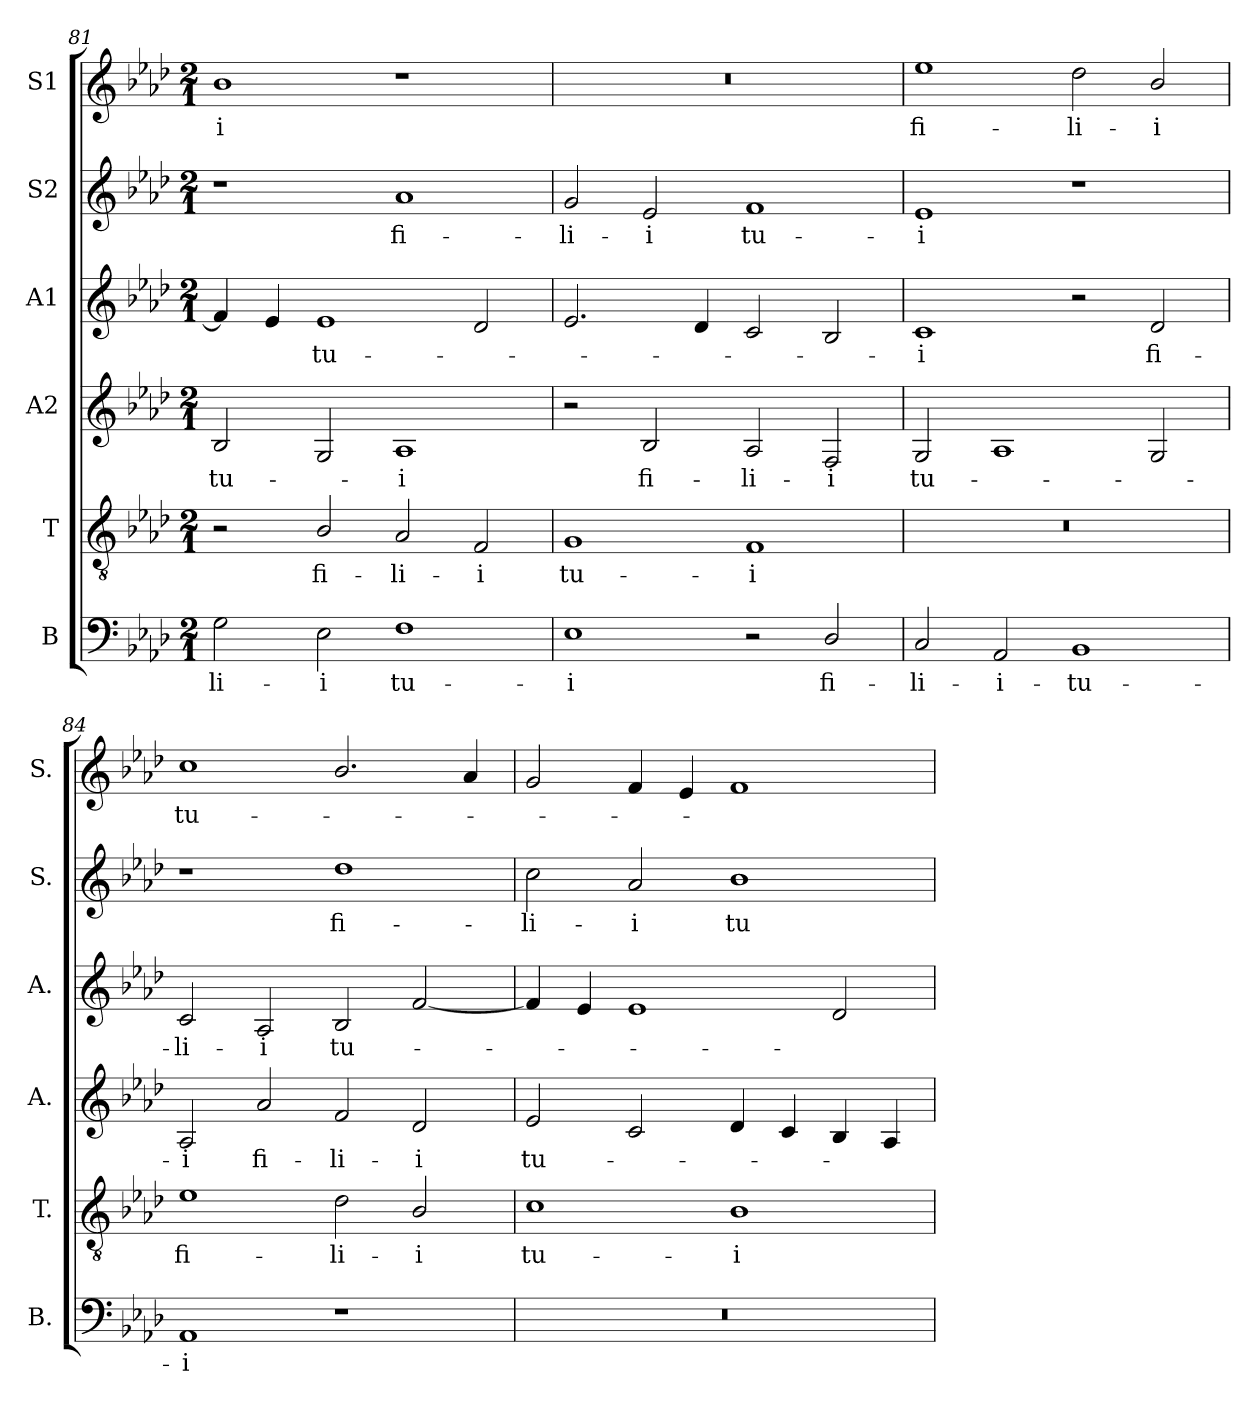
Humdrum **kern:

**kern	**text	**kern	**text	**kern	**text	**kern	**text	**kern	**text	**kern	**text
*part6	*part6	*part5	*part5	*part4	*part4	*part3	*part3	*part2	*part2	*part1	*part1
*staff6	*staff6	*staff5	*staff5	*staff4	*staff4	*staff3	*staff3	*staff2	*staff2	*staff1	*staff1
*I"B	*	*I"T	*	*I"A2	*	*I"A1	*	*I"S2	*	*I"S1	*
*I'B.	*	*I'T.	*	*I'A.	*	*I'A.	*	*I'S.	*	*I'S.	*
*clefF4	*	*clefGv2	*	*clefG2	*	*clefG2	*	*clefG2	*	*clefG2	*
*	*	*ITrd7c12	*	*	*	*	*	*	*	*	*
*k[b-e-a-d-]	*	*k[b-e-a-d-]	*	*k[b-e-a-d-]	*	*k[b-e-a-d-]	*	*k[b-e-a-d-]	*	*k[b-e-a-d-]	*
*A-:	*	*A-:	*	*A-:	*	*A-:	*	*A-:	*	*A-:	*
*M2/1	*	*M2/1	*	*M2/1	*	*M2/1	*	*M2/1	*	*M2/1	*
=81	=81	=81	=81	=81	=81	=81	=81	=81	=81	=81	=81
!	!LO:LY:b:color=#000000	!	!	!	!	!	!	!	!	!	!
!	!	!	!	!	!LO:LY:b:color=#000000	!	!	!	!	!	!
!	!	!	!	!	!	!	!	!	!	!	!LO:LY:b:color=#000000
2Gi\	-li-	2r	.	2B-i/	tu-	4fi/]	.	1r	.	1b-i	-i
.	.	.	.	.	.	4e-i/	.	.	.	.	.
!	!LO:LY:b:color=#000000	!	!	!	!	!	!	!	!	!	!
!	!	!	!LO:LY:b:color=#000000	!	!	!	!	!	!	!	!
!	!	!	!	!	!	!	!LO:LY:b:color=#000000	!	!	!	!
2E-i\	-i	2BB-i/	fi-	2Gi/	.	1e-i	tu-	.	.	.	.
!	!LO:LY:b:color=#000000	!	!	!	!	!	!	!	!	!	!
!	!	!	!LO:LY:b:color=#000000	!	!	!	!	!	!	!	!
!	!	!	!	!	!LO:LY:b:color=#000000	!	!	!	!	!	!
!	!	!	!	!	!	!	!	!	!LO:LY:b:color=#000000	!	!
1Fi	tu-	2AA-i/	-li-	1A-i	-i	.	.	1a-i	fi-	1r	.
!	!	!	!LO:LY:b:color=#000000	!	!	!	!	!	!	!	!
.	.	2FFi/	-i	.	.	2d-i/	.	.	.	.	.
!!LO:LB:g=z
=82	=82	=82	=82	=82	=82	=82	=82	=82	=82	=82	=82
!	!LO:LY:b:color=#000000	!	!	!	!	!	!	!	!	!	!
!	!	!	!LO:LY:b:color=#000000	!	!	!	!	!	!	!	!
!	!	!	!	!	!	!	!	!	!LO:LY:b:color=#000000	!LO:N:vis=1	!
1E-i	-i	1GGi	tu-	2r	.	2.e-i/	.	2gi/	-li-	0r	.
!	!	!	!	!	!LO:LY:b:color=#000000	!	!	!	!	!	!
!	!	!	!	!	!	!	!	!	!LO:LY:b:color=#000000	!	!
.	.	.	.	2B-i/	fi-	.	.	2e-i/	-i	.	.
.	.	.	.	.	.	4d-i/	.	.	.	.	.
!	!	!	!LO:LY:b:color=#000000	!	!	!	!	!	!	!	!
!	!	!	!	!	!LO:LY:b:color=#000000	!	!	!	!	!	!
!	!	!	!	!	!	!	!	!	!LO:LY:b:color=#000000	!	!
2r	.	1FFi	-i	2A-i/	-li-	2ci/	.	1fi	tu-	.	.
!	!LO:LY:b:color=#000000	!	!	!	!	!	!	!	!	!	!
!	!	!	!	!	!LO:LY:b:color=#000000	!	!	!	!	!	!
2D-i/	fi-	.	.	2Fi/	-i	2B-i/	.	.	.	.	.
=83	=83	=83	=83	=83	=83	=83	=83	=83	=83	=83	=83
!	!LO:LY:b:color=#000000	!LO:N:vis=1	!	!	!	!	!	!	!	!	!
!	!	!	!	!	!LO:LY:b:color=#000000	!	!	!	!	!	!
!	!	!	!	!	!	!	!LO:LY:b:color=#000000	!	!	!	!
!	!	!	!	!	!	!	!	!	!LO:LY:b:color=#000000	!	!
!	!	!	!	!	!	!	!	!	!	!	!LO:LY:b:color=#000000
2Ci/	-li-	0r	.	2Gi/	tu-	1ci	-i	1e-i	-i	1ee-i	fi-
!	!LO:LY:b:color=#000000	!	!	!	!	!	!	!	!	!	!
2AA-i/	-i-	.	.	1A-i	.	.	.	.	.	.	.
!	!LO:LY:b:color=#000000	!	!	!	!	!	!	!	!	!	!
!	!	!	!	!	!	!	!	!	!	!	!LO:LY:b:color=#000000
1BB-i	-tu-	.	.	.	.	2r	.	1r	.	2dd-i\	-li-
!	!	!	!	!	!	!	!LO:LY:b:color=#000000	!	!	!	!
!	!	!	!	!	!	!	!	!	!	!	!LO:LY:b:color=#000000
.	.	.	.	2Gi/	.	2d-i/	fi-	.	.	2b-i/	-i
=84	=84	=84	=84	=84	=84	=84	=84	=84	=84	=84	=84
!	!LO:LY:b:color=#000000	!	!	!	!	!	!	!	!	!	!
!	!	!	!LO:LY:b:color=#000000	!	!	!	!	!	!	!	!
!	!	!	!	!	!LO:LY:b:color=#000000	!	!	!	!	!	!
!	!	!	!	!	!	!	!LO:LY:b:color=#000000	!	!	!	!
!	!	!	!	!	!	!	!	!	!	!	!LO:LY:b:color=#000000
1AA-i	-i	1E-i	fi-	2A-i/	-i	2ci/	-li-	1r	.	1cci	tu-
!	!	!	!	!	!LO:LY:b:color=#000000	!	!	!	!	!	!
!	!	!	!	!	!	!	!LO:LY:b:color=#000000	!	!	!	!
.	.	.	.	2a-i/	fi-	2A-i/	-i	.	.	.	.
!	!	!	!LO:LY:b:color=#000000	!	!	!	!	!	!	!	!
!	!	!	!	!	!LO:LY:b:color=#000000	!	!	!	!	!	!
!	!	!	!	!	!	!	!LO:LY:b:color=#000000	!	!	!	!
!	!	!	!	!	!	!	!	!	!LO:LY:b:color=#000000	!	!
1r	.	2D-i\	-li-	2fi/	-li-	2B-i/	tu-	1dd-i	fi-	2.b-i/	.
!	!	!	!LO:LY:b:color=#000000	!	!	!	!	!	!	!	!
!	!	!	!	!	!LO:LY:b:color=#000000	!	!	!	!	!	!
.	.	2BB-i/	-i	2d-i/	-i	[2fi/	.	.	.	.	.
.	.	.	.	.	.	.	.	.	.	4a-i/	.
=85	=85	=85	=85	=85	=85	=85	=85	=85	=85	=85	=85
!LO:N:vis=1	!	!	!	!	!	!	!	!	!	!	!
!	!	!	!LO:LY:b:color=#000000	!	!	!	!	!	!	!	!
!	!	!	!	!	!LO:LY:b:color=#000000	!	!	!	!	!	!
!	!	!	!	!	!	!	!	!	!LO:LY:b:color=#000000	!	!
0r	.	1Ci	tu-	2e-i/	tu-	4fi/]	.	2cci\	-li-	2gi/	.
.	.	.	.	.	.	4e-i/	.	.	.	.	.
!	!	!	!	!	!	!	!	!	!LO:LY:b:color=#000000	!	!
.	.	.	.	2ci/	.	1e-i	.	2a-i/	-i	4fi/	.
.	.	.	.	.	.	.	.	.	.	4e-i/	.
!	!	!	!LO:LY:b:color=#000000	!	!	!	!	!	!	!	!
!	!	!	!	!	!	!	!	!	!LO:LY:b:color=#000000	!	!
.	.	1BB-i	-i	4d-i/	.	.	.	1b-i	tu-	1fi	.
.	.	.	.	4ci/	.	.	.	.	.	.	.
.	.	.	.	4B-i/	.	2d-i/	.	.	.	.	.
.	.	.	.	4A-i/	.	.	.	.	.	.	.
=	=	=	=	=	=	=	=	=	=	=	=
*-	*-	*-	*-	*-	*-	*-	*-	*-	*-	*-	*-
